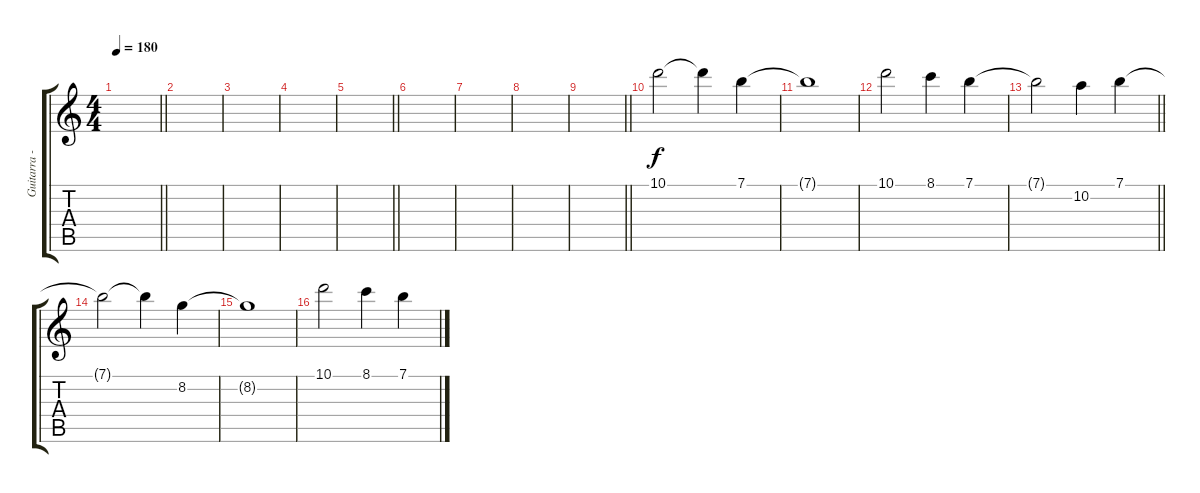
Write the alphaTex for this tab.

\track ("Guitarra - Coro" "Guitarra -") {instrument distortionguitar}
\staff {score tabs}
\tuning (E4 B3 G3 D3 A2 E2) {hide}
\ts (4 4)
\tempo 180
\clef g2
\barLineRight lightlight
\ks c
|
|
|
|
\barLineRight lightlight
|
|
|
|
\barLineRight lightlight
|
10.1.2 10.1{t}.4 7.1.4 |
7.1{t}.1 |
10.1.2 8.1.4 7.1.4 |
\barLineRight lightlight
7.1{t}.2 10.2.4 7.1.4 |
7.1{t}.2 7.1{t}.4 8.2.4 |
8.2{t}.1 |
10.1.2 8.1.4 7.1.4
